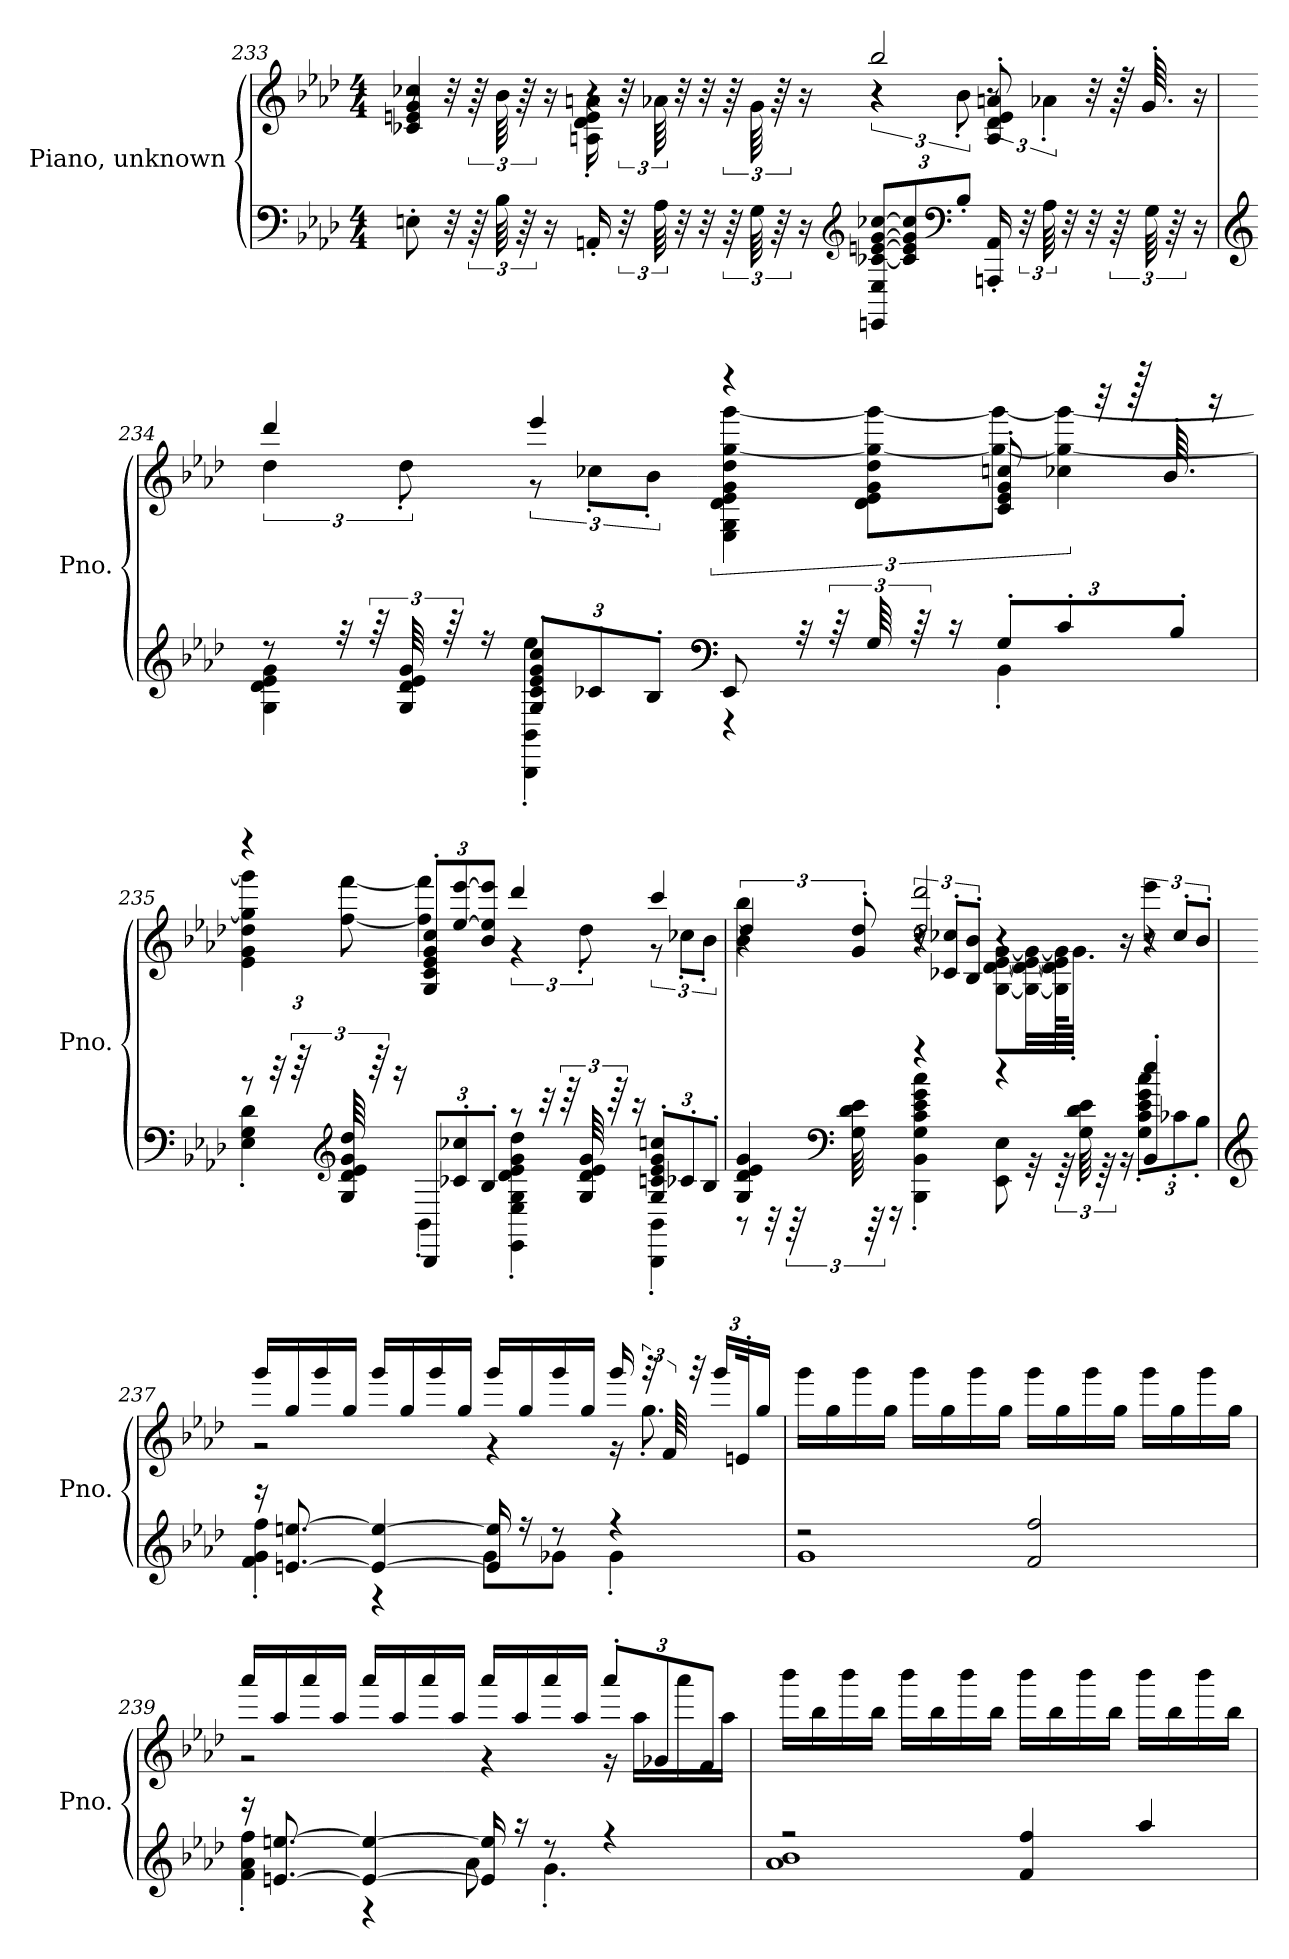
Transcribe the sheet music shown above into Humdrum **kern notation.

**kern	**kern
*part1	*part1
*staff2	*staff1
*I"Piano, unknown	*
*I'Pno.	*
!!LO:PB:g=z
*clefF4	*clefG2
*k[b-e-a-d-]	*k[b-e-a-d-]
*M4/4	*M4/4
=233	=233
*	*^
*	*	*^
8En'\	2r	8r	4c-X/ 4en/ 4g/ 4cc-X/
32r	.	32r	.
96r	.	96r	.
96B-\	.	96b-\	.
96r	.	96r	.
16r	.	16r	.
16AAn'/	.	16An\' 16d-\' 16e\' 16an\'	4r
48r	.	48r	.
96A-\	.	96a-X\	.
32r	.	32r	.
32r	.	32r	.
96r	.	96r	.
96G\	.	96g\	.
96r	.	96r	.
16r	.	16r	.
*clefG2	*	*	*
*Xbrackettup	*	*	*
12EEn/ 12E/ [12c-X/ [12en/ [12g/ [12cc-X/L	2bb-/	6r	4r
12c-/] 12e/] 12g/] 12cc-/]	.	.	.
*clefF4	*	*	*
12B-'/J	.	12b-'\	.
16AAAn/' 16AA/'	.	12r	8A/' 8d-/' 8e/' 8an/'
*brackettup	*	*	*
48r	.	.	.
96A-\	.	6a-X'\	.
32r	.	.	.
32r	.	.	32r
96r	.	.	128r
.	.	.	64.g'/
96G\	.	.	.
96r	.	.	.
16r	.	.	16r
*	*v	*v	*v
!!LO:LB:g=z
=234	=234
*clefG2	*
*^	*^
8r	4G\ 4d-\ 4e-\ 4g\	4ddd-/	6dd-\
32r	.	.	.
96r	.	.	.
96G/ 96d-/ 96e-/ 96g/	.	.	12dd-'\
96r	.	.	.
16r	.	.	.
*Xbrackettup	*	*	*
12G/' 12c/' 12e-/' 12g/' 12cc/'L	4BBB-\' 4BB-\' 4ee-\'	4eee-/	12r
12c-X'/	.	.	12cc-X'\L
12B-'/J	.	.	12b-'\J
*clefF4	*	*	*
8EE-/	4r	4r	6E-\ 6G\ 6d-\ 6e-\ 6g\ 6dd-\ [6gg\ [6ggg\
32r	.	.	.
*brackettup	*	*	*
96r	.	.	.
96G/	.	.	12d-\ 12e-\ 12g\ 12dd-\ 12gg\_ 12ggg\_L
96r	.	.	.
16r	.	.	.
*Xbrackettup	*	*	*
12G'/L	4BB-'\	8c/' 8e-/' 8g/' 8ccn/'	12gg\_ 12ggg\_J
12c-'/	.	.	6cc-X\ 6gg\_ 6ggg\_
.	.	32r	.
.	.	128r	.
.	.	64.b-'/	.
12B-'/J	.	.	.
.	.	16r	.
!!LO:LB:g=z	!!
=235	=235	=235	=235
8r	4E-\' 4G\' 4d-\'	4r	6e-\ 6g\ 6dd-\ 6gg\] 6ggg\]
32r	.	.	.
*brackettup	*	*	*
96r	.	.	.
*clefG2	*	*	*
96G/ 96d-/ 96e-/ 96g/ 96dd-/	.	.	[12ff\ [12fff\
96r	.	.	.
16r	.	.	.
*Xbrackettup	*	*Xbrackettup	*
12BBB-/L	4BB-'\	12G/' 12c/' 12e-/' 12g/' 12cc/'L	4ff\] 4fff\]
12c-X/' 12cc-X/'	.	[12ee-/ [12eee-/	.
12B-'/J	.	12b-/ 12ee-/] 12eee-/]J	.
*	*	*	*brackettup
8r	4EE-\' 4E-\' 4G\' 4d-\' 4e-\' 4g\' 4dd-\'	4ddd-/	6r
32r	.	.	.
*brackettup	*	*	*
96r	.	.	.
96G/ 96d-/ 96e-/ 96g/	.	.	12dd-'\
96r	.	.	.
16r	.	.	.
*Xbrackettup	*	*	*
12G/' 12cn/' 12e-/' 12g/' 12ccn/'L	4BBB-\' 4BB-\'	4ccc/	12r
12c-X'/	.	.	12cc-X'\L
12B-'/J	.	.	12b-'\J
!!LO:LB:g=z
=236	=236	=236	=236
*	*	*	*^
4G/ 4d-/ 4e-/ 4g/	8r	4r	4b-\ 4bb-\	6dd-/
.	32r	.	.	.
*	*brackettup	*	*	*
.	96r	.	.	.
*clefF4	*	*	*	*
.	96G\ 96d-\ 96e-\	.	.	12g/' 12dd-/'
.	96r	.	.	.
.	16r	.	.	.
4r	4BBB-\' 4BB-\' 4G\' 4c\' 4e-\' 4g\' 4cc\'	2dd-/ 2ddd-/	4r	12r
.	.	.	.	12c-X/' 12cc-X/'L
.	.	.	.	12B-/' 12b-/'J
4r	8EE-\ 8E-\	.	[8G\ [8d-\ [8e-\ [8g\L	4r
.	32r	.	32G\_ 32d-\_ 32e-\_ 32g\_LL	.
.	96r	.	128G\] 128d-\] 128e-\] 128g\]KL	.
.	.	.	64.g'\JJJJ	.
.	96G\ 96d-\ 96e-\	.	.	.
.	96r	.	.	.
.	16r	.	16r	.
*	*Xbrackettup	*	*	*
4BB-/' 4ee-/'	12G\' 12c\' 12e-\' 12g\' 12cc\'L	4r	4eee-\	12r
.	12c-X'\	.	.	12cc-'/L
.	12B-'\J	.	.	12b-'/J
*	*	*v	*v	*v
!!LO:LB:g=z
=237	=237	=237
*clefG2	*	*
*	*	*^
16r	4f\' 4g\' 4ff\'	16ggg/LL	2r
[8.en/ [8.een/	.	16gg/	.
.	.	16ggg/	.
.	.	16gg/JJ	.
4e/_ 4ee/_	4r	16ggg/LL	.
.	.	16gg/	.
.	.	16ggg/	.
.	.	16gg/JJ	.
16e/] 16ee/]	8g\L	16ggg/LL	4r
16r	.	16gg/	.
8r	8g-X\J	16ggg/	.
.	.	16gg/JJ	.
4r	4g-'\	16ggg/	16r
.	.	48r	8.gg'\
.	.	96f/	.
.	.	32r	.
*	*	*Xbrackettup	*
.	.	24ggg/LL	.
.	.	48en'/K	.
.	.	16gg/JJ	.
*	*	*v	*v
=238	=238	=238
2r	1g	16ggg\LL
.	.	16gg\
.	.	16ggg\
.	.	16gg\JJ
.	.	16ggg\LL
.	.	16gg\
.	.	16ggg\
.	.	16gg\JJ
2f/ 2ff/	.	16ggg\LL
.	.	16gg\
.	.	16ggg\
.	.	16gg\JJ
.	.	16ggg\LL
.	.	16gg\
.	.	16ggg\
.	.	16gg\JJ
!!LO:LB:g=z
=239	=239	=239
*	*	*^
16r	4f\' 4a-\' 4ff\'	16aaa-/LL	2r
[8.en/ [8.een/	.	16aa-/	.
.	.	16aaa-/	.
.	.	16aa-/JJ	.
4e/_ 4ee/_	4r	16aaa-/LL	.
.	.	16aa-/	.
.	.	16aaa-/	.
.	.	16aa-/JJ	.
16e/] 16ee/]	8a-\	16aaa-/LL	4r
16r	.	16aa-/	.
8r	4.g'\	16aaa-/	.
.	.	16aa-/JJ	.
4r	.	12aaa-'/L	16r
.	.	.	16aa-\LL
.	.	12g-X/	.
.	.	.	16aaa-\
.	.	12f/J	.
.	.	.	16aa-\JJ
*	*	*v	*v
!!LO:PB:g=z
=240	=240	=240
2r	1a- 1b-	16bbb-\LL
.	.	16bb-\
.	.	16bbb-\
.	.	16bb-\JJ
.	.	16bbb-\LL
.	.	16bb-\
.	.	16bbb-\
.	.	16bb-\JJ
4f/ 4ff/	.	16bbb-\LL
.	.	16bb-\
.	.	16bbb-\
.	.	16bb-\JJ
4aa-/	.	16bbb-\LL
.	.	16bb-\
.	.	16bbb-\
.	.	16bb-\JJ
*v	*v	*
=	=
*-	*-
